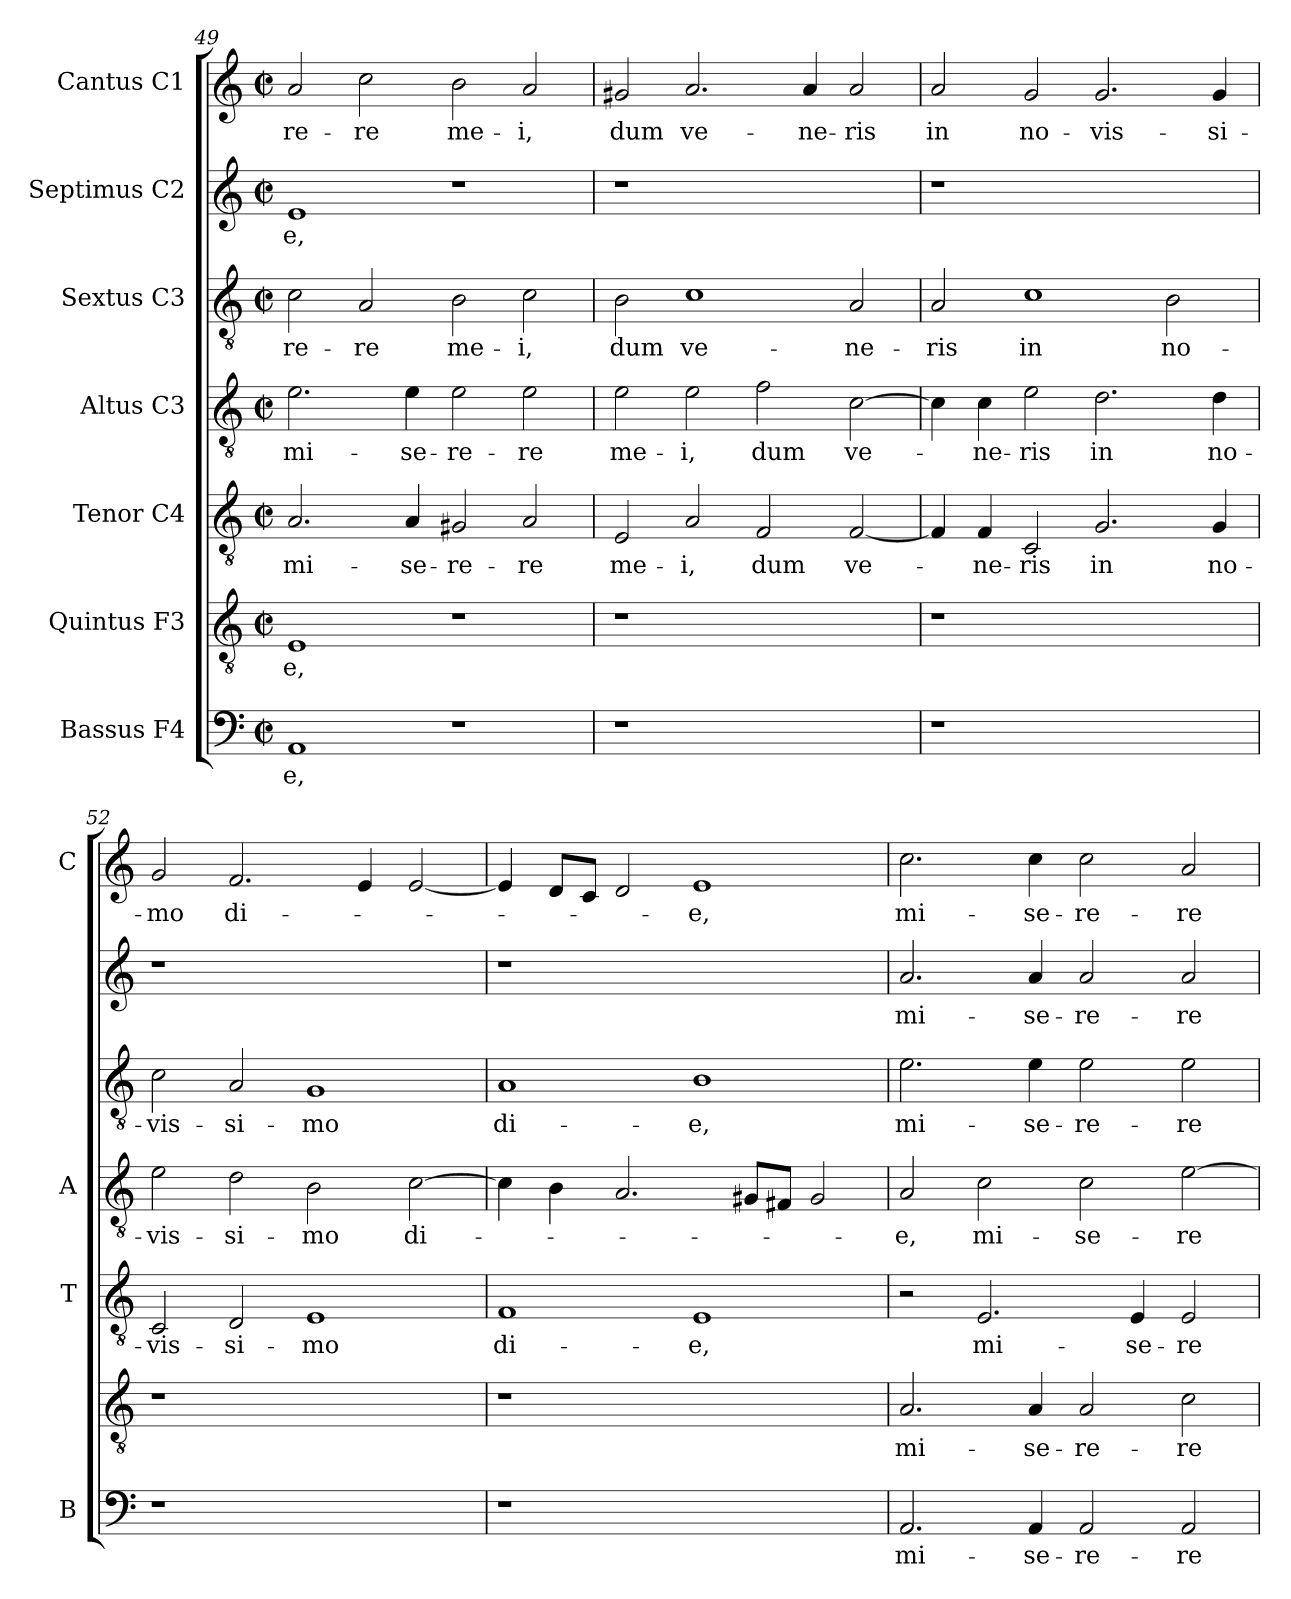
**kern	**text	**kern	**text	**kern	**text	**kern	**text	**kern	**text	**kern	**text	**kern	**text
*part7	*part7	*part6	*part6	*part5	*part5	*part4	*part4	*part3	*part3	*part2	*part2	*part1	*part1
*staff7	*staff7	*staff6	*staff6	*staff5	*staff5	*staff4	*staff4	*staff3	*staff3	*staff2	*staff2	*staff1	*staff1
*I"Bassus F4	*	*I"Quintus F3	*	*I"Tenor C4	*	*I"Altus C3	*	*I"Sextus C3	*	*I"Septimus C2	*	*I"Cantus C1	*
*I'B	*	*	*	*I'T	*	*I'A	*	*	*	*	*	*I'C	*
*clefF4	*	*clefGv2	*	*clefGv2	*	*clefGv2	*	*clefGv2	*	*clefG2	*	*clefG2	*
*k[]	*	*k[]	*	*k[]	*	*k[]	*	*k[]	*	*k[]	*	*k[]	*
*C:	*	*C:	*	*C:	*	*C:	*	*C:	*	*C:	*	*C:	*
*M2/2	*	*M2/2	*	*M2/2	*	*M2/2	*	*M2/2	*	*M2/2	*	*M2/2	*
*met(c|)	*	*met(c|)	*	*met(c|)	*	*met(c|)	*	*met(c|)	*	*met(c|)	*	*met(c|)	*
=49	=49	=49	=49	=49	=49	=49	=49	=49	=49	=49	=49	=49	=49
!	!LO:LY:b	!	!LO:LY:b	!	!LO:LY:b	!	!LO:LY:b	!	!LO:LY:b	!	!LO:LY:b	!	!LO:LY:b
1AA	-e,	1E	-e,	2.A/	mi-	2.e\	mi-	2c\	-re-	1e	-e,	2a/	-re-
!	!	!	!	!	!	!	!	!	!LO:LY:b	!	!	!	!LO:LY:b
.	.	.	.	.	.	.	.	2A/	-re	.	.	2cc\	-re
!	!	!	!	!	!LO:LY:b	!	!LO:LY:b	!	!	!	!	!	!
.	.	.	.	4A/	-se-	4e\	-se-	.	.	.	.	.	.
!	!	!	!	!	!LO:LY:b	!	!LO:LY:b	!	!LO:LY:b	!	!	!	!LO:LY:b
1r	.	1r	.	2G#X/	-re-	2e\	-re-	2B\	me-	1r	.	2b\	me-
!	!	!	!	!	!LO:LY:b	!	!LO:LY:b	!	!LO:LY:b	!	!	!	!LO:LY:b
.	.	.	.	2A/	-re	2e\	-re	2c\	-i,	.	.	2a/	-i,
=50	=50	=50	=50	=50	=50	=50	=50	=50	=50	=50	=50	=50	=50
!	!	!	!	!	!LO:LY:b	!	!LO:LY:b	!	!LO:LY:b	!	!	!	!LO:LY:b
1r	.	1r	.	2E/	me-	2e\	me-	2B\	dum	1r	.	2g#X/	dum
!	!	!	!	!	!LO:LY:b	!	!LO:LY:b	!	!LO:LY:b	!	!	!	!LO:LY:b
.	.	.	.	2A/	-i,	2e\	-i,	1c	ve-	.	.	2.a/	ve-
!	!	!	!	!	!LO:LY:b	!	!LO:LY:b	!	!	!	!	!	!
1ryy	.	1ryy	.	2F/	dum	2f\	dum	.	.	1ryy	.	.	.
!	!	!	!	!	!	!	!	!	!	!	!	!	!LO:LY:b
.	.	.	.	.	.	.	.	.	.	.	.	4a/	-ne-
!	!	!	!	!	!LO:LY:b	!	!LO:LY:b	!	!LO:LY:b	!	!	!	!LO:LY:b
.	.	.	.	[2F/	ve-	[2c\	ve-	2A/	-ne-	.	.	2a/	-ris
=51	=51	=51	=51	=51	=51	=51	=51	=51	=51	=51	=51	=51	=51
!	!	!	!	!	!	!	!	!	!LO:LY:b	!	!	!	!LO:LY:b
1r	.	1r	.	4F/]	.	4c\]	.	2A/	-ris	1r	.	2a/	in
!	!	!	!	!	!LO:LY:b	!	!LO:LY:b	!	!	!	!	!	!
.	.	.	.	4F/	-ne-	4c\	-ne-	.	.	.	.	.	.
!	!	!	!	!	!LO:LY:b	!	!LO:LY:b	!	!LO:LY:b	!	!	!	!LO:LY:b
.	.	.	.	2C/	-ris	2e\	-ris	1c	in	.	.	2g/	no-
!	!	!	!	!	!LO:LY:b	!	!LO:LY:b	!	!	!	!	!	!LO:LY:b
1ryy	.	1ryy	.	2.G/	in	2.d\	in	.	.	1ryy	.	2.g/	-vis-
!	!	!	!	!	!	!	!	!	!LO:LY:b	!	!	!	!
.	.	.	.	.	.	.	.	2B\	no-	.	.	.	.
!	!	!	!	!	!LO:LY:b	!	!LO:LY:b	!	!	!	!	!	!LO:LY:b
.	.	.	.	4G/	no-	4d\	no-	.	.	.	.	4g/	-si-
=52	=52	=52	=52	=52	=52	=52	=52	=52	=52	=52	=52	=52	=52
!	!	!	!	!	!LO:LY:b	!	!LO:LY:b	!	!LO:LY:b	!	!	!	!LO:LY:b
1r	.	1r	.	2C/	-vis-	2e\	-vis-	2c\	-vis-	1r	.	2g/	-mo
!	!	!	!	!	!LO:LY:b	!	!LO:LY:b	!	!LO:LY:b	!	!	!	!LO:LY:b
.	.	.	.	2D/	-si-	2d\	-si-	2A/	-si-	.	.	2.f/	di-
!	!	!	!	!	!LO:LY:b	!	!LO:LY:b	!	!LO:LY:b	!	!	!	!
1ryy	.	1ryy	.	1E	-mo	2B\	-mo	1G	-mo	1ryy	.	.	.
.	.	.	.	.	.	.	.	.	.	.	.	4e/	.
!	!	!	!	!	!	!	!LO:LY:b	!	!	!	!	!	!
.	.	.	.	.	.	[2c\	di-	.	.	.	.	[2e/	.
!!LO:LB:g=z
=53	=53	=53	=53	=53	=53	=53	=53	=53	=53	=53	=53	=53	=53
!	!	!	!	!	!LO:LY:b	!	!	!	!LO:LY:b	!	!	!	!
1r	.	1r	.	1F	di-	4c\]	.	1A	di-	1r	.	4e/]	.
.	.	.	.	.	.	4B\	.	.	.	.	.	8d/L	.
.	.	.	.	.	.	.	.	.	.	.	.	8c/J	.
.	.	.	.	.	.	2.A/	.	.	.	.	.	2d/	.
!	!	!	!	!	!LO:LY:b	!	!	!	!LO:LY:b	!	!	!	!LO:LY:b
1ryy	.	1ryy	.	1E	-e,	.	.	1B	-e,	1ryy	.	1e	-e,
.	.	.	.	.	.	8G#/L	.	.	.	.	.	.	.
.	.	.	.	.	.	8F#/J	.	.	.	.	.	.	.
.	.	.	.	.	.	2G#/	.	.	.	.	.	.	.
=54	=54	=54	=54	=54	=54	=54	=54	=54	=54	=54	=54	=54	=54
!	!LO:LY:b	!	!LO:LY:b	!	!	!	!LO:LY:b	!	!LO:LY:b	!	!LO:LY:b	!	!LO:LY:b
2.AA/	mi-	2.A/	mi-	2r	.	2A/	-e,	2.e\	mi-	2.a/	mi-	2.cc\	mi-
!	!	!	!	!	!LO:LY:b	!	!LO:LY:b	!	!	!	!	!	!
.	.	.	.	2.E/	mi-	2c\	mi-	.	.	.	.	.	.
!	!LO:LY:b	!	!LO:LY:b	!	!	!	!	!	!LO:LY:b	!	!LO:LY:b	!	!LO:LY:b
4AA/	-se-	4A/	-se-	.	.	.	.	4e\	-se-	4a/	-se-	4cc\	-se-
!	!LO:LY:b	!	!LO:LY:b	!	!	!	!LO:LY:b	!	!LO:LY:b	!	!LO:LY:b	!	!LO:LY:b
2AA/	-re-	2A/	-re-	.	.	2c\	-se-	2e\	-re-	2a/	-re-	2cc\	-re-
!	!	!	!	!	!LO:LY:b	!	!	!	!	!	!	!	!
.	.	.	.	4E/	-se-	.	.	.	.	.	.	.	.
!	!LO:LY:b	!	!LO:LY:b	!	!LO:LY:b	!	!LO:LY:b	!	!LO:LY:b	!	!LO:LY:b	!	!LO:LY:b
2AA/	-re	2c\	-re	2E/	-re-	[2e\	-re-	2e\	-re	2a/	-re	2a/	-re
=	=	=	=	=	=	=	=	=	=	=	=	=	=
*-	*-	*-	*-	*-	*-	*-	*-	*-	*-	*-	*-	*-	*-
